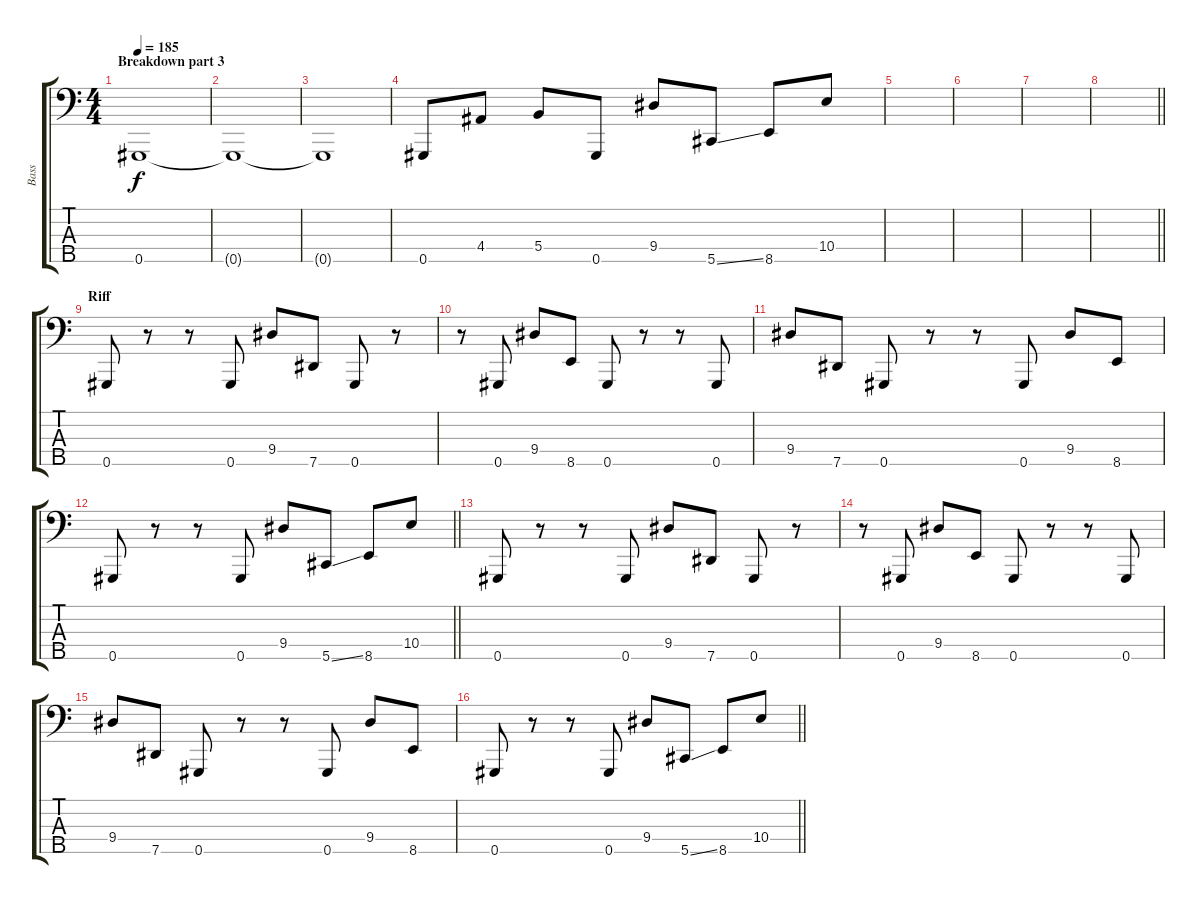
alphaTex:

\track ("Bass" "Bass") {instrument electricbassfinger}
\staff {score tabs}
\tuning (A2 E2 B1 Gb1 Ab0) {hide}
\ts (4 4)
\section ("" "Breakdown part 3")
\tempo 185
\clef f4
\ks c
0.5.1{dy f} |
0.5{t}.1 |
0.5{t}.1 |
0.5.8 4.4.8 5.4.8 0.5.8 9.4.8 5.5{ss}.8 8.5.8 10.4.8 |
|
|
|
\barLineRight lightlight
|
\section ("" "Riff")
0.5.8 r.8 r.8 0.5.8 9.4.8 7.5.8 0.5.8 r.8 |
r.8 0.5.8 9.4.8 8.5.8 0.5.8 r.8 r.8 0.5.8 |
9.4.8 7.5.8 0.5.8 r.8 r.8 0.5.8 9.4.8 8.5.8 |
\barLineRight lightlight
0.5.8 r.8 r.8 0.5.8 9.4.8 5.5{ss}.8 8.5.8 10.4.8 |
0.5.8 r.8 r.8 0.5.8 9.4.8 7.5.8 0.5.8 r.8 |
r.8 0.5.8 9.4.8 8.5.8 0.5.8 r.8 r.8 0.5.8 |
9.4.8 7.5.8 0.5.8 r.8 r.8 0.5.8 9.4.8 8.5.8 |
\barLineRight lightlight
0.5.8 r.8 r.8 0.5.8 9.4.8 5.5{ss}.8 8.5.8 10.4.8
